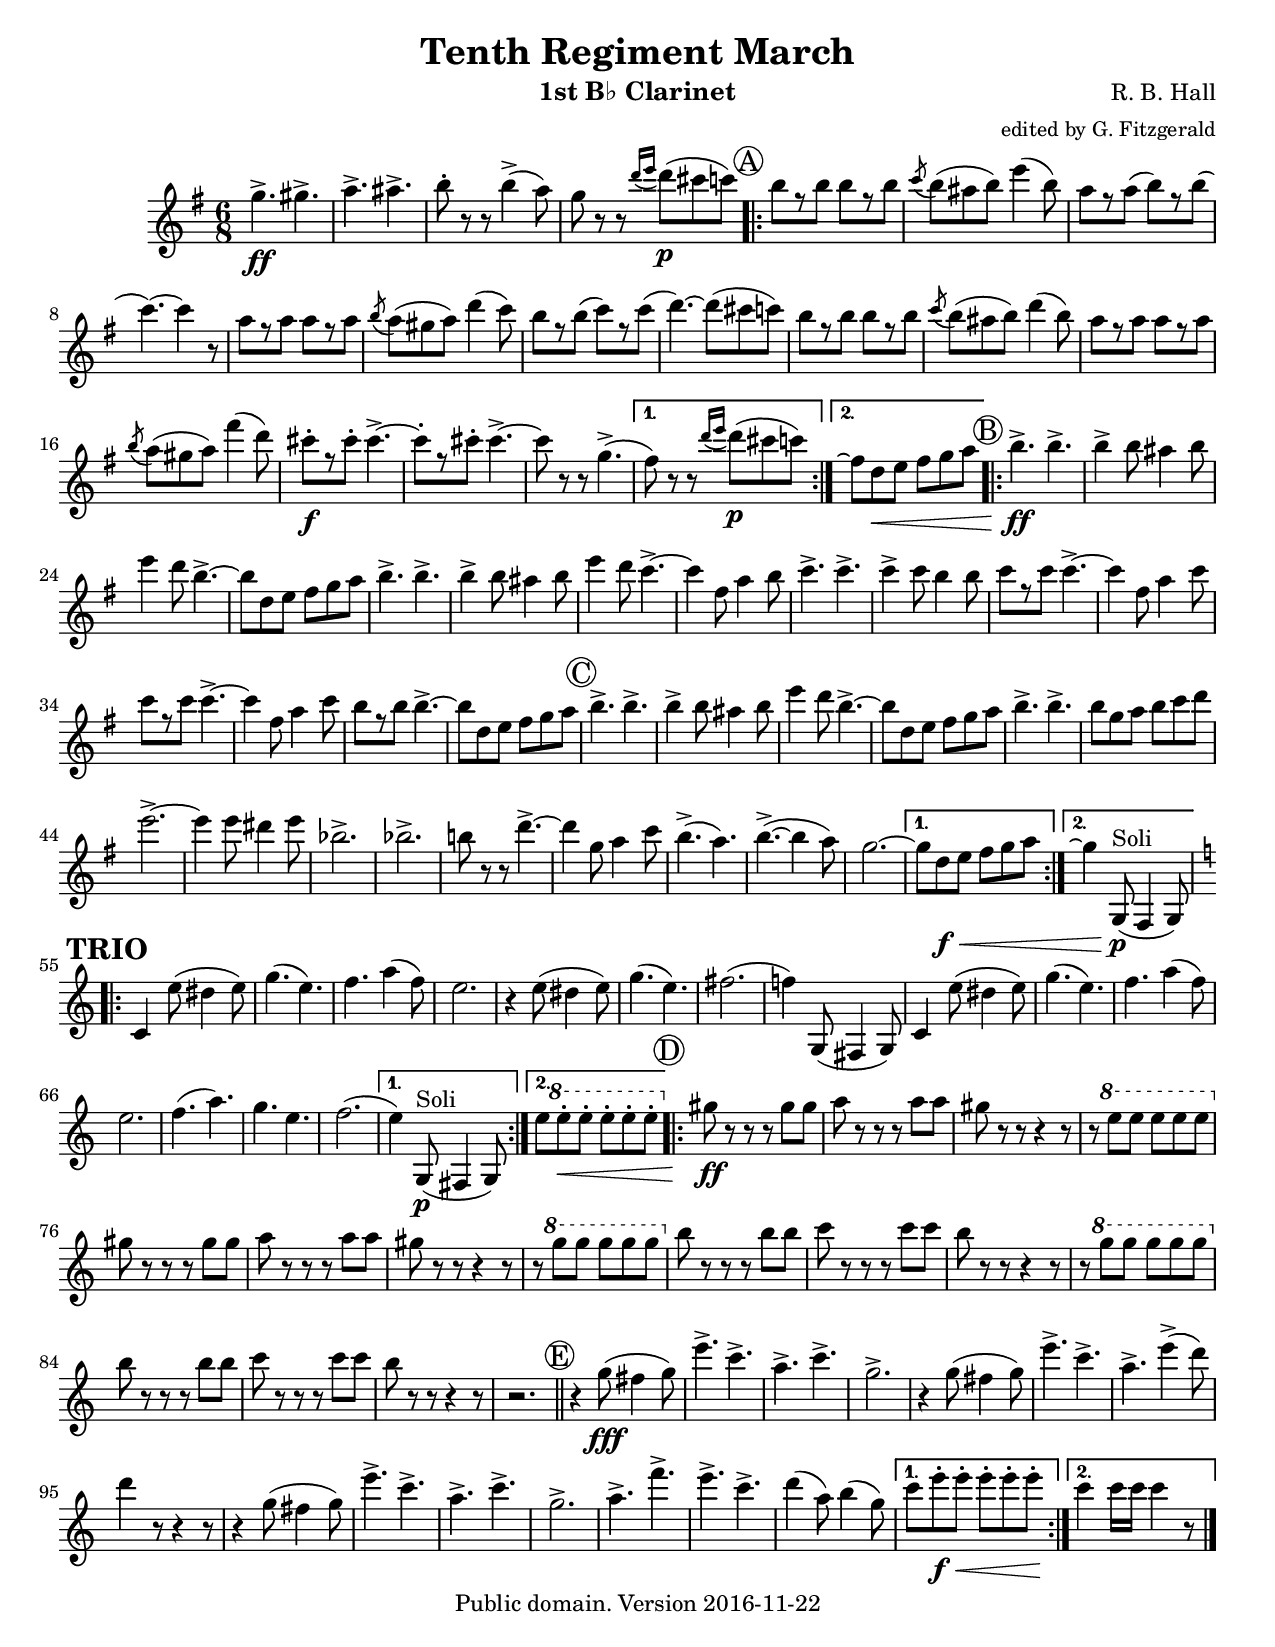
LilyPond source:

\version "2.18.2"
\include "TenthRegiment.ly"

\paper {
  #(set-paper-size "letter")
  ragged-last-bottom = ##f
  ragged-bottom = ##f
}

\header {
  instrument = "1st B♭ Clarinet"
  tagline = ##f
}

\score {
  \new Staff  { 
    \set Score.skipBars = ##t
    \override MultiMeasureRest.expand-limit = #1

    \set Staff.midiInstrument = "clarinet"

    \time 6/8
    \clef treble

    << \rehearsalMarks 
       \clarinetOne >>
  }
  
  \layout { }
  \midi {
    \context {
      \Score
      tempoWholesPerMinute = #(ly:make-moment 180 4)
    }
 }
}
